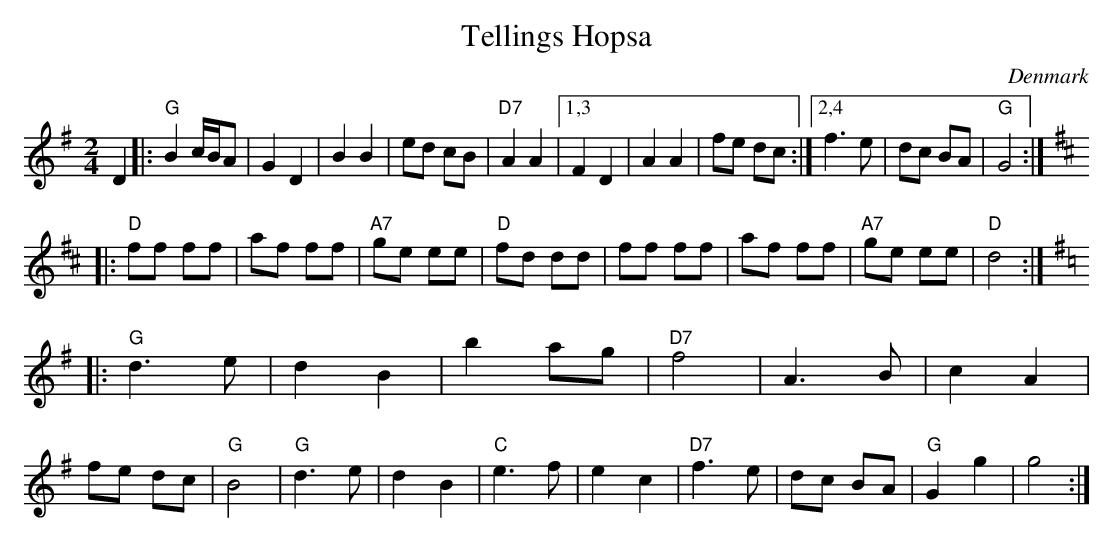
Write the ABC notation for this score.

X:1
T: Tellings Hopsa
O: Denmark
M: 2/4
L: 1/8
K: G
D2 \
|: "G"B2 c/B/A | G2 D2 | B2 B2 | ed cB | "D7"A2 A2 |\
[1,3 F2 D2 | A2 A2 | fe dc \
:|2,4 f3 e | dc BA | "G"G4 :|
K: D
|: "D"ff ff | af ff | "A7"ge ee | "D"fd dd | ff ff | af ff | "A7"ge ee | "D"d4 :|
K: G
|: "G"d3 e | d2 B2 | b2 ag | "D7"f4 | A3 B | c2 A2 | fe dc | "G"B4 \
|  "G"d3 e | d2 B2 | "C"e3 f | e2 c2 | "D7"f3 e | dc BA | "G"G2 g2 | g4 :|
